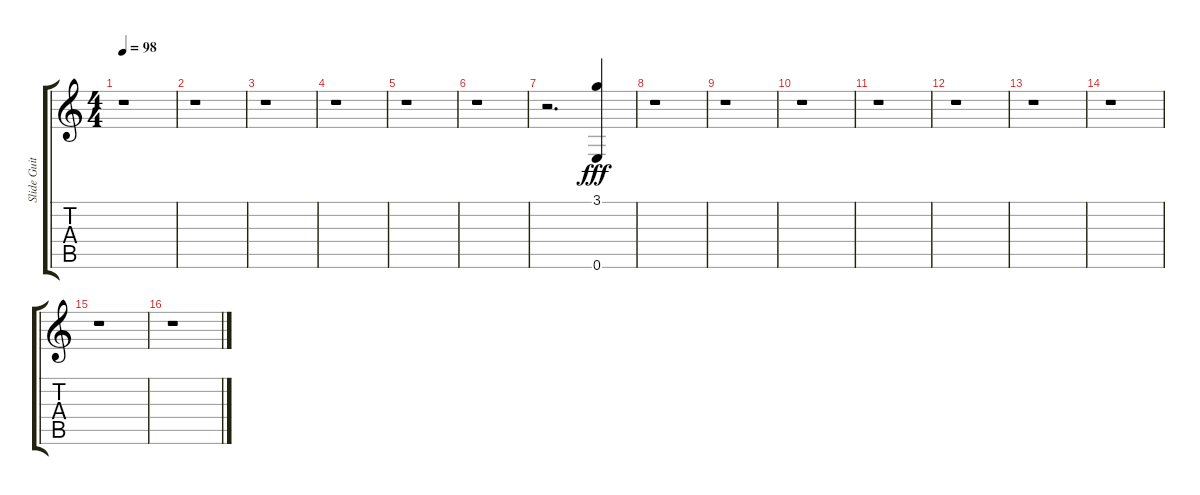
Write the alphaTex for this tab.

\track ("Slide Guitar (left)" "Slide Guit") {instrument overdrivenguitar}
\staff {score tabs}
\tuning (E4 B3 G3 D3 A2 E2) {hide}
\ts (4 4)
\tempo 98
\clef g2
\ks c
r.1{dy fff} |
r.1 |
r.1 |
r.1 |
r.1 |
r.1 |
r.2{d} (3.1 0.6).4{volume 14 balance 0} |
r.1 |
r.1 |
r.1 |
r.1 |
r.1 |
r.1 |
r.1 |
r.1 |
r.1
